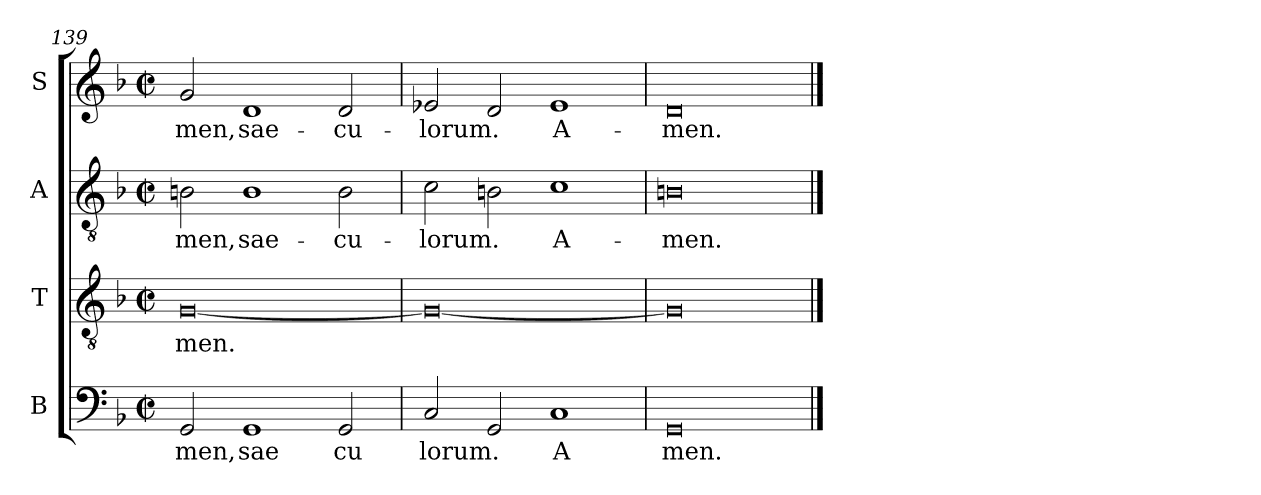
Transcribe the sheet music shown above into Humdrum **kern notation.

**kern	**text	**kern	**text	**kern	**text	**kern	**text
*part4	*part4	*part3	*part3	*part2	*part2	*part1	*part1
*staff4	*staff4	*staff3	*staff3	*staff2	*staff2	*staff1	*staff1
*I"B	*	*I"T	*	*I"A	*	*I"S	*
*I'B	*	*I'T	*	*I'A	*	*I'S	*
*clefF4	*	*clefGv2	*	*clefGv2	*	*clefG2	*
*k[b-]	*	*k[b-]	*	*k[b-]	*	*k[b-]	*
*F:	*	*F:	*	*F:	*	*F:	*
*M2/2	*	*M2/2	*	*M2/2	*	*M2/2	*
*met(c|)	*	*met(c|)	*	*met(c|)	*	*met(c|)	*
=139	=139	=139	=139	=139	=139	=139	=139
!	!LO:LY:b:cj	!	!LO:LY:b:cj	!	!LO:LY:b:cj	!	!LO:LY:b:cj
2GG/	men,	[<0G	-men.	2Bn\	-men,	2g/	-men,
!	!LO:LY:b:cj	!	!	!	!LO:LY:b:cj	!	!LO:LY:b:cj
1GG	sae	.	.	1B	sae-	1d	sae-
!	!LO:LY:b:cj	!	!	!	!LO:LY:b:cj	!	!LO:LY:b:cj
2GG/	cu	.	.	2B\	-cu-	2d/	-cu-
=140	=140	=140	=140	=140	=140	=140	=140
!	!LO:LY:b:cj	!	!LO:LY:b:cj	!	!LO:LY:b:cj	!	!LO:LY:b:cj
2C/	lorum.	0G_<	.	2c\	-lorum.	2e-X/	-lorum.
!	!LO:LY:b:cj	!	!	!	!LO:LY:b:cj	!	!LO:LY:b:cj
2GG/	.	.	.	2Bn\	.	2d/	.
!	!LO:LY:b:cj	!	!	!	!LO:LY:b:cj	!	!LO:LY:b:cj
1C	A	.	.	1c	A-	1e-	A-
=141	=141	=141	=141	=141	=141	=141	=141
!	!LO:LY:b:cj	!	!LO:LY:b:cj	!	!LO:LY:b:cj	!	!LO:LY:b:cj
0GG	men.	0G]	.	0Bn	-men.	0d	-men.
==	==	==	==	==	==	==	==
*-	*-	*-	*-	*-	*-	*-	*-
